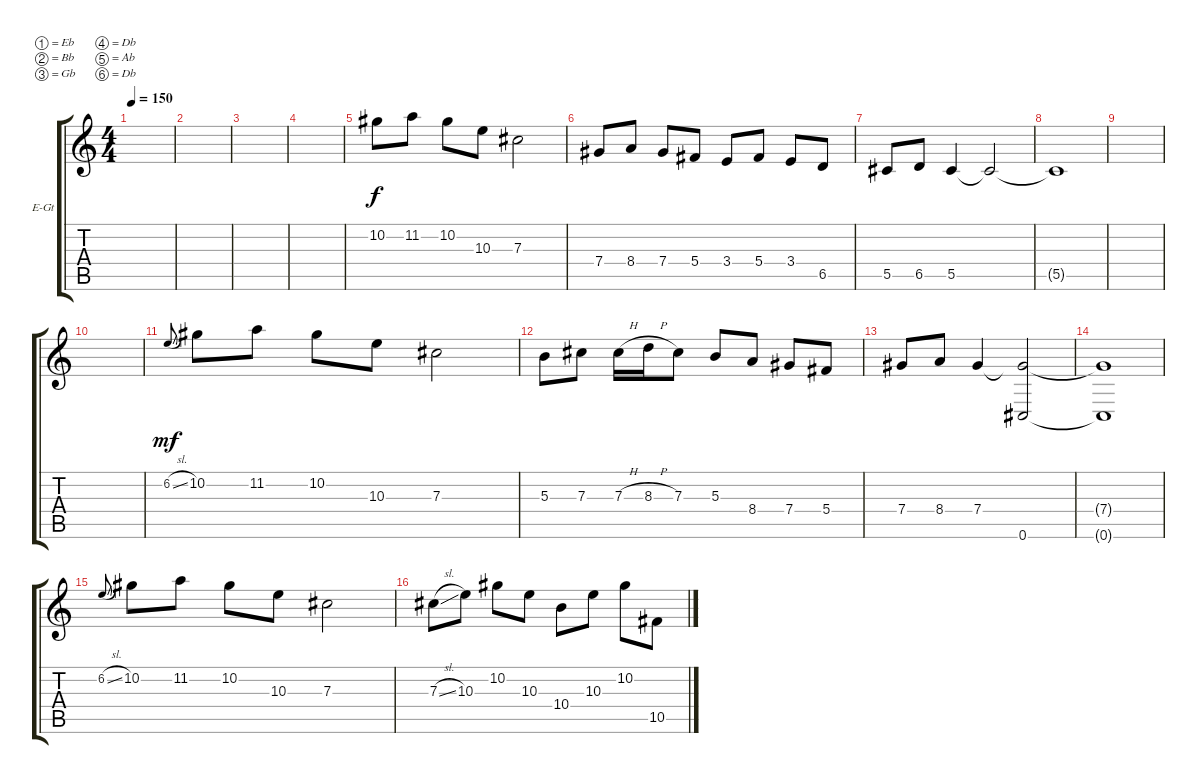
\bracketExtendMode groupsimilarinstruments
\firstSystemTrackNameOrientation horizontal
\otherSystemsTrackNameOrientation horizontal
\track ("Solo Guitar 1" "E-Gt") {instrument distortionguitar}
\staff {score tabs}
\tuning (Eb4 Bb3 Gb3 Db3 Ab2 Db2)
\ts (4 4)
\tempo 150
\clef g2
\ks c
|
|
|
|
10.2.8 11.2.8 10.2.8 10.3.8 7.3.2 |
7.4.8 8.4.8 7.4.8 5.4.8 3.4.8 5.4.8 3.4.8 6.5.8 |
5.5.8 6.5.8 5.5.4 5.5{t}.2 |
5.5{t}.1 |
|
|
6.2{sl}.8{gr onbeat dy mf} 10.2.8 11.2.8 10.2.8 10.3.8 7.3.2 |
5.3.8 7.3.8 7.3{h}.16 8.3{h}.16 7.3.8 5.3.8 8.4.8 7.4.8 5.4.8 |
7.4.8 8.4.8 7.4.4 (7.4{t} 0.6).2 |
(0.6{t} 7.4{t}).1 |
6.2{sl}.8{gr onbeat} 10.2.8 11.2.8 10.2.8 10.3.8 7.3.2 |
7.3{sl}.8 10.3.8 10.2.8 10.3.8 10.4.8 10.3.8 10.2.8 10.5.8
